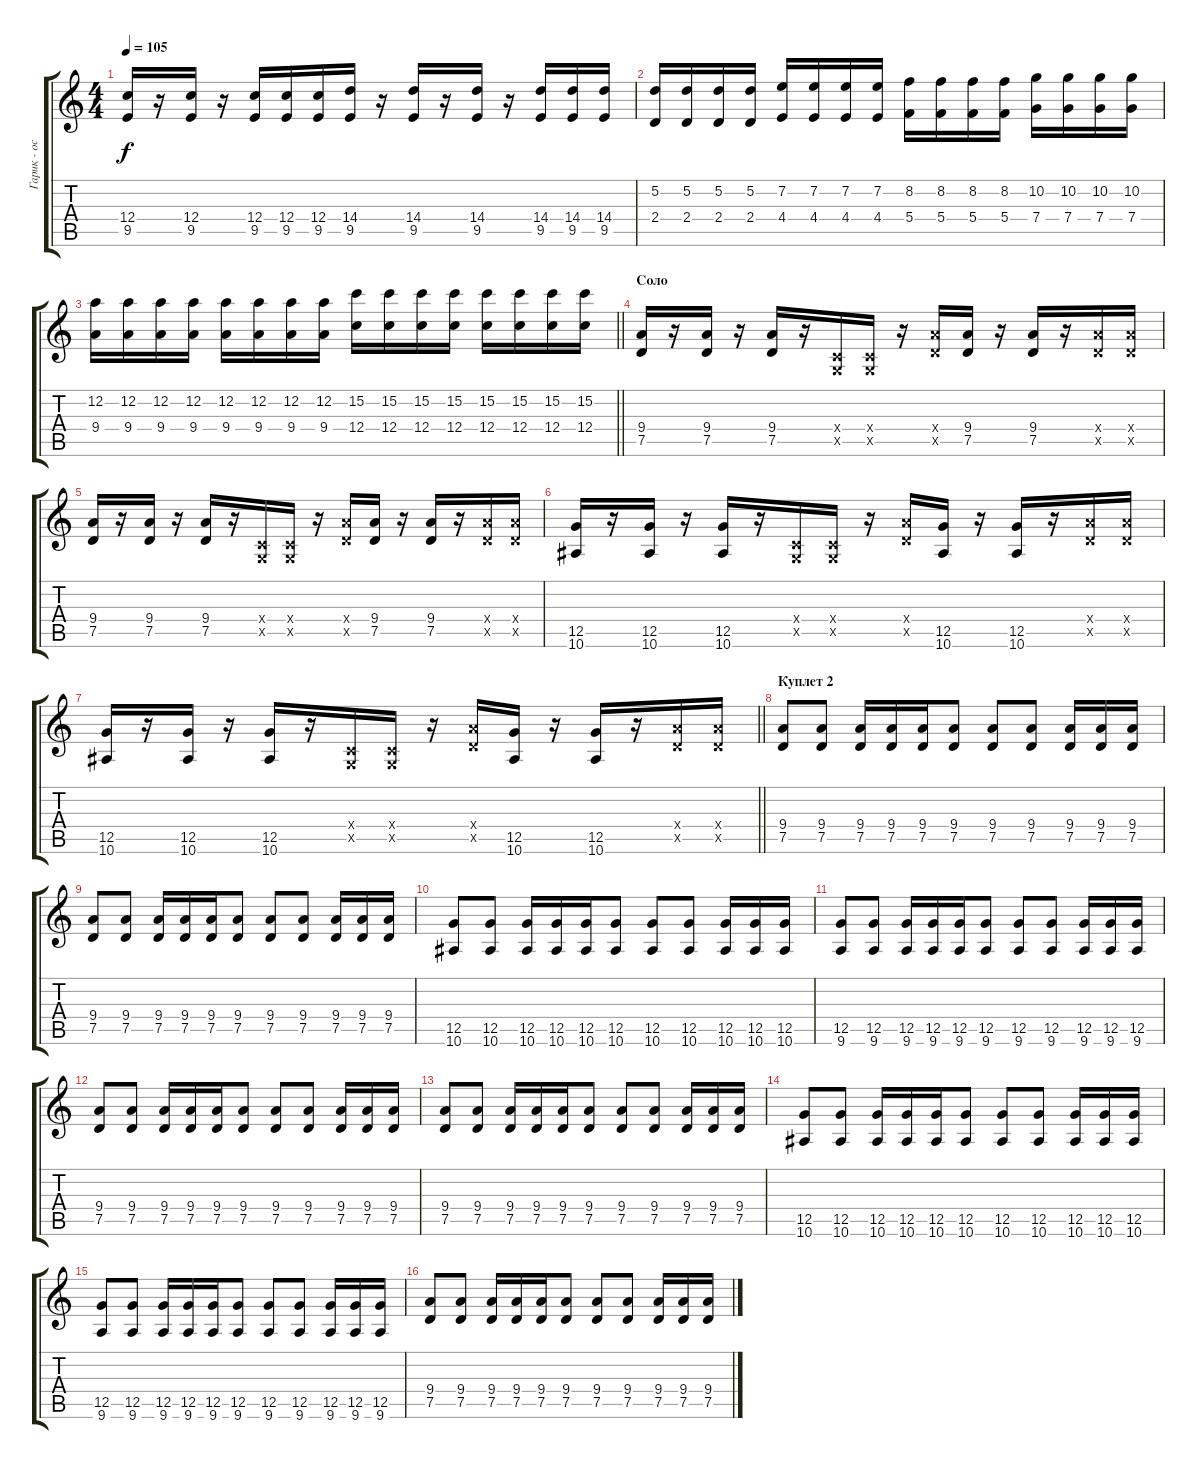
\track ("Гарик - основная гитара" "Гарик - ос") {instrument overdrivenguitar}
\staff {score tabs}
\tuning (D4 A3 F3 C3 G2 C2) {hide}
\ts (4 4)
\tempo 105
\clef g2
\ks c
(12.4 9.5).16{dy f} r.16 (12.4 9.5).16 r.16 (12.4 9.5).16 (12.4 9.5).16 (12.4 9.5).16 (14.4 9.5).16 r.16 (14.4 9.5).16 r.16 (14.4 9.5).16 r.16 (14.4 9.5).16 (14.4 9.5).16 (14.4 9.5).16 |
(5.2 2.4).16 (5.2 2.4).16 (5.2 2.4).16 (5.2 2.4).16 (7.2 4.4).16 (7.2 4.4).16 (7.2 4.4).16 (7.2 4.4).16 (8.2 5.4).16 (8.2 5.4).16 (8.2 5.4).16 (8.2 5.4).16 (10.2 7.4).16 (10.2 7.4).16 (10.2 7.4).16 (10.2 7.4).16 |
\barLineRight lightlight
(12.2 9.4).16 (12.2 9.4).16 (12.2 9.4).16 (12.2 9.4).16 (12.2 9.4).16 (12.2 9.4).16 (12.2 9.4).16 (12.2 9.4).16 (15.2 12.4).16 (15.2 12.4).16 (15.2 12.4).16 (15.2 12.4).16 (15.2 12.4).16 (15.2 12.4).16 (15.2 12.4).16 (15.2 12.4).16 |
\section ("" "Соло")
(9.4 7.5).16 r.16 (9.4 7.5).16 r.16 (9.4 7.5).16 r.16 (0.4{x} 0.5{x}).16 (0.4{x} 0.5{x}).16 r.16 (9.4{x} 7.5{x}).16 (9.4 7.5).16 r.16 (9.4 7.5).16 r.16 (9.4{x} 7.5{x}).16 (9.4{x} 7.5{x}).16 |
(9.4 7.5).16 r.16 (9.4 7.5).16 r.16 (9.4 7.5).16 r.16 (0.4{x} 0.5{x}).16 (0.4{x} 0.5{x}).16 r.16 (9.4{x} 7.5{x}).16 (9.4 7.5).16 r.16 (9.4 7.5).16 r.16 (9.4{x} 7.5{x}).16 (9.4{x} 7.5{x}).16 |
(12.5 10.6).16 r.16 (12.5 10.6).16 r.16 (12.5 10.6).16 r.16 (0.4{x} 0.5{x}).16 (0.4{x} 0.5{x}).16 r.16 (9.4{x} 7.5{x}).16 (12.5 10.6).16 r.16 (12.5 10.6).16 r.16 (9.4{x} 7.5{x}).16 (9.4{x} 7.5{x}).16 |
\barLineRight lightlight
(12.5 10.6).16 r.16 (12.5 10.6).16 r.16 (12.5 10.6).16 r.16 (0.4{x} 0.5{x}).16 (0.4{x} 0.5{x}).16 r.16 (9.4{x} 7.5{x}).16 (12.5 10.6).16 r.16 (12.5 10.6).16 r.16 (9.4{x} 7.5{x}).16 (9.4{x} 7.5{x}).16 |
\section ("" "Куплет 2")
(9.4 7.5).8 (9.4 7.5).8 (9.4 7.5).16 (9.4 7.5).16 (9.4 7.5).16 (9.4 7.5).8 (9.4 7.5).8 (9.4 7.5).8 (9.4 7.5).16 (9.4 7.5).16 (9.4 7.5).16 |
(9.4 7.5).8 (9.4 7.5).8 (9.4 7.5).16 (9.4 7.5).16 (9.4 7.5).16 (9.4 7.5).8 (9.4 7.5).8 (9.4 7.5).8 (9.4 7.5).16 (9.4 7.5).16 (9.4 7.5).16 |
(12.5 10.6).8 (12.5 10.6).8 (12.5 10.6).16 (12.5 10.6).16 (12.5 10.6).16 (12.5 10.6).8 (12.5 10.6).8 (12.5 10.6).8 (12.5 10.6).16 (12.5 10.6).16 (12.5 10.6).16 |
(12.5 9.6).8 (12.5 9.6).8 (12.5 9.6).16 (12.5 9.6).16 (12.5 9.6).16 (12.5 9.6).8 (12.5 9.6).8 (12.5 9.6).8 (12.5 9.6).16 (12.5 9.6).16 (12.5 9.6).16 |
(9.4 7.5).8 (9.4 7.5).8 (9.4 7.5).16 (9.4 7.5).16 (9.4 7.5).16 (9.4 7.5).8 (9.4 7.5).8 (9.4 7.5).8 (9.4 7.5).16 (9.4 7.5).16 (9.4 7.5).16 |
(9.4 7.5).8 (9.4 7.5).8 (9.4 7.5).16 (9.4 7.5).16 (9.4 7.5).16 (9.4 7.5).8 (9.4 7.5).8 (9.4 7.5).8 (9.4 7.5).16 (9.4 7.5).16 (9.4 7.5).16 |
(12.5 10.6).8 (12.5 10.6).8 (12.5 10.6).16 (12.5 10.6).16 (12.5 10.6).16 (12.5 10.6).8 (12.5 10.6).8 (12.5 10.6).8 (12.5 10.6).16 (12.5 10.6).16 (12.5 10.6).16 |
(12.5 9.6).8 (12.5 9.6).8 (12.5 9.6).16 (12.5 9.6).16 (12.5 9.6).16 (12.5 9.6).8 (12.5 9.6).8 (12.5 9.6).8 (12.5 9.6).16 (12.5 9.6).16 (12.5 9.6).16 |
(9.4 7.5).8 (9.4 7.5).8 (9.4 7.5).16 (9.4 7.5).16 (9.4 7.5).16 (9.4 7.5).8 (9.4 7.5).8 (9.4 7.5).8 (9.4 7.5).16 (9.4 7.5).16 (9.4 7.5).16
